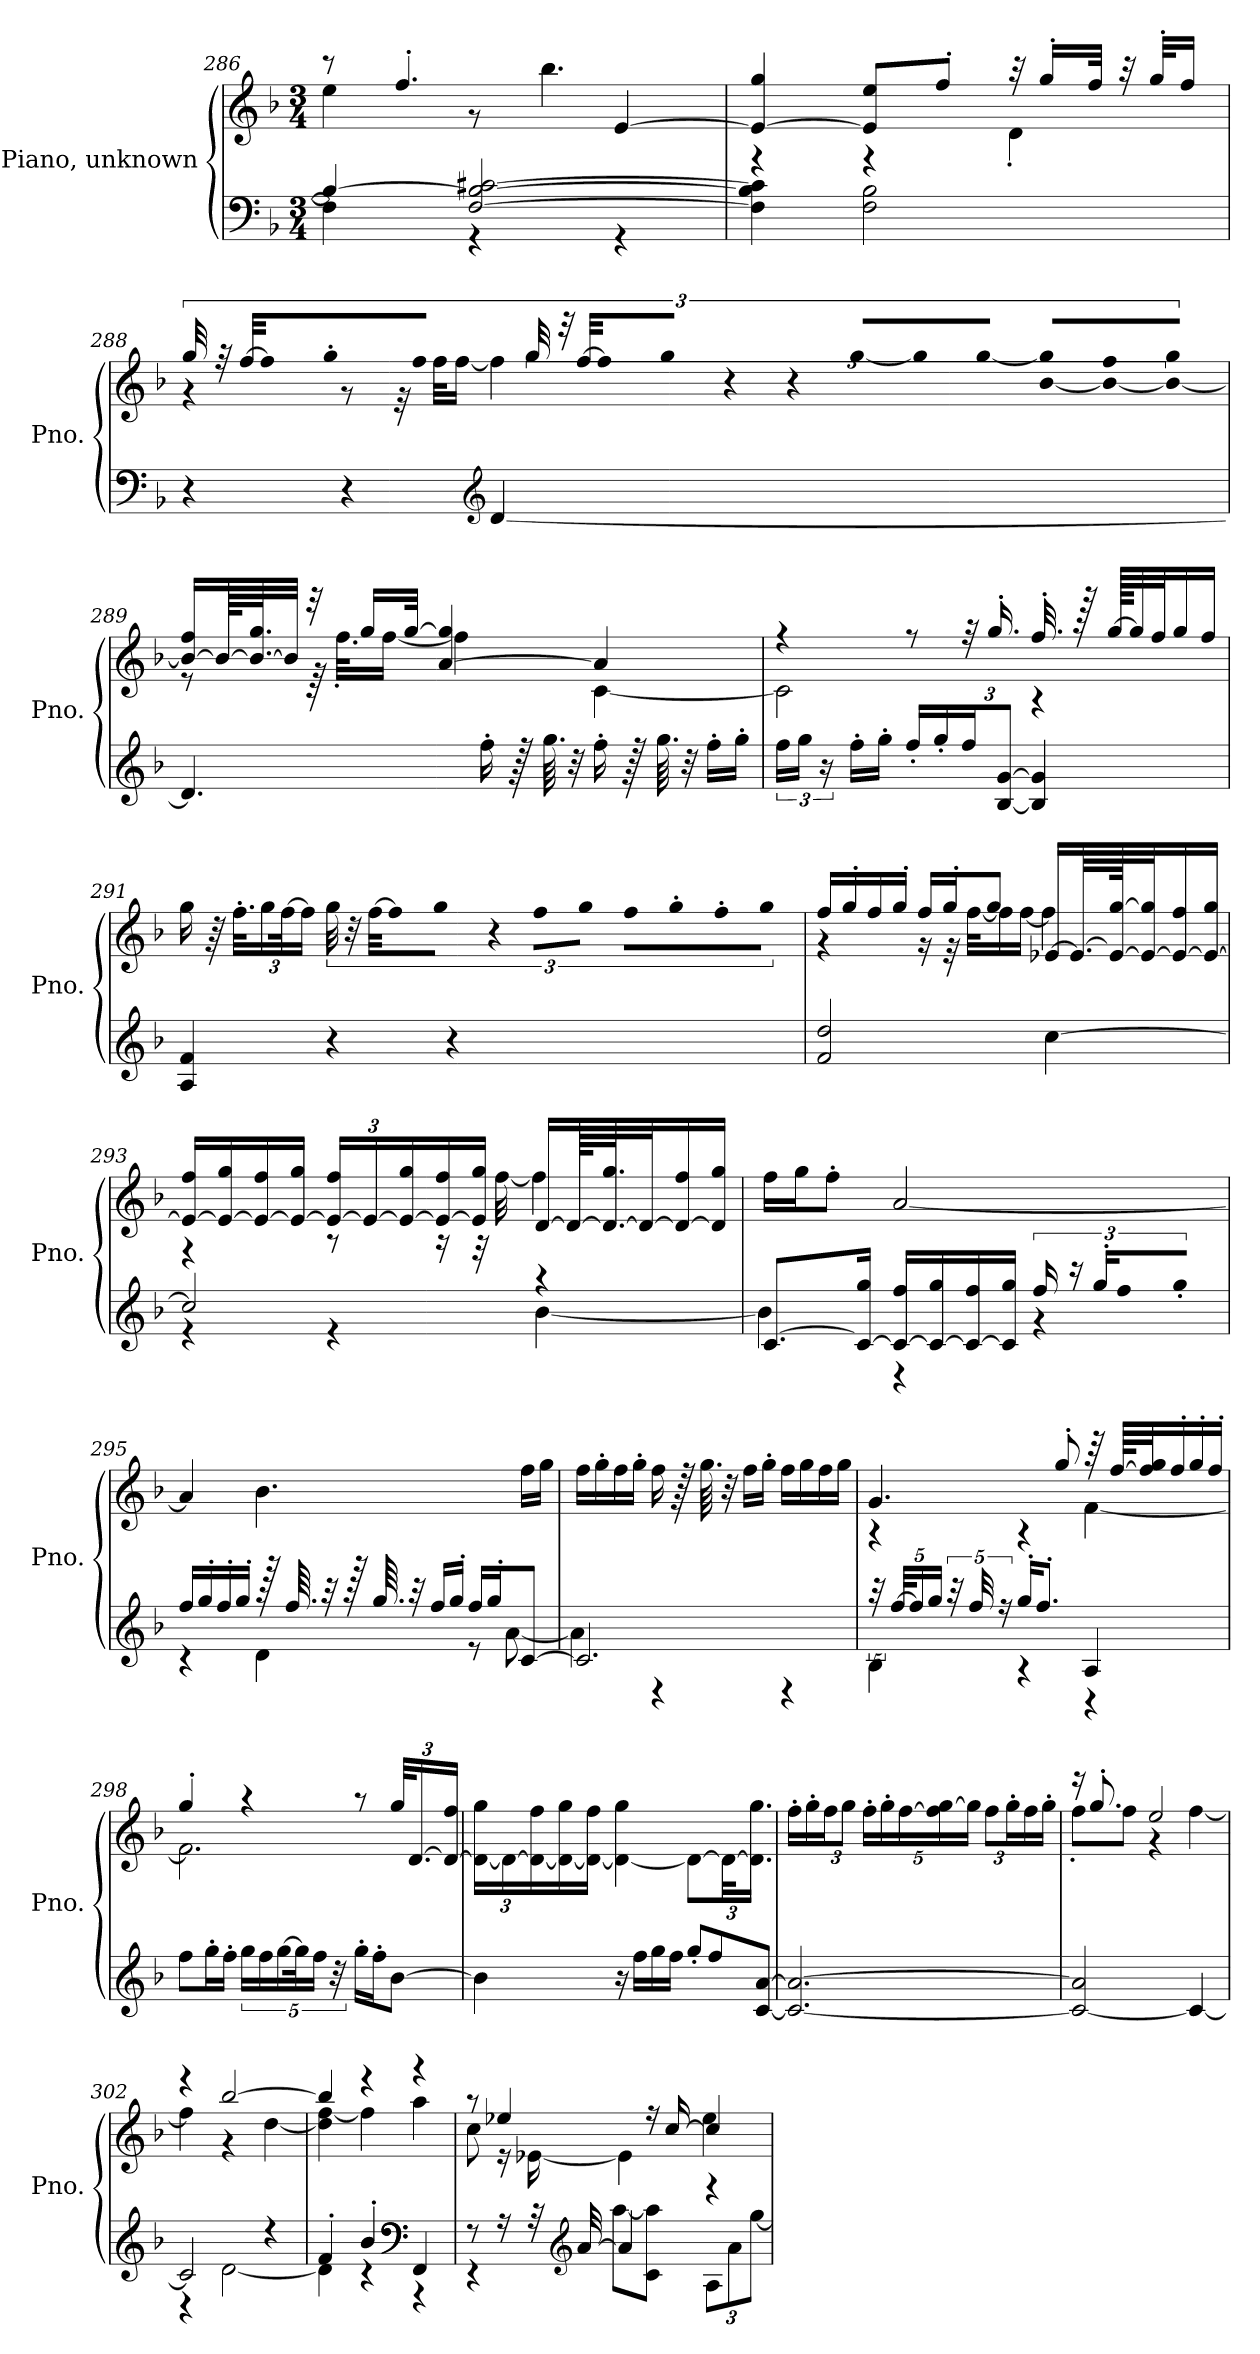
**kern	**kern
*part1	*part1
*staff2	*staff1
*I"Piano, unknown	*
*I'Pno.	*
*clefF4	*clefG2
*k[b-]	*k[b-]
*M3/4	*M3/4
=286	=286
*^	*^
4B-/_	4F\]	8r	4ee\
.	.	4.ff'/	.
[2F/ 2B-/_ [2c#X/	4r	.	8r
.	.	.	4.bb-\
.	4r	[4e/	.
*v	*v	*	*
=287	=287	=287
4F\] 4B-\] 4c#\]	4e/_ 4gg/	4r
2F\ 2B-\	8e/] 8ee/L	4r
.	8ff'/J	.
.	32r	4d'\
.	16gg'/LL	.
.	32ff/JJk	.
.	32r	.
.	32gg'/KLL	.
.	16ff/JJ	.
!!LO:LB:g=z	!!
=288	=288	=288
4r	48gg/	4r
.	48r	.
.	[48ff/KLL	.
.	16ff/]	.
.	16gg'/	.
.	16ff/JJ	.
4r	48gg/	8r
.	48r	.
.	[48ff/LLL	.
.	32ff/]	.
.	32gg/JJJ	.
.	32r	32r
.	64r	32ff\KLL
.	[64gg/KLLL	.
.	32gg/]	[16ff\JJ
.	[32gg/JJJ	.
*clefG2	*	*
[4d/	[8b-/ 8gg/]L	4ff\]
.	16b-/_ 16ff/L	.
.	16b-/_ 16gg/JJ	.
!!LO:LB:g=z	!!
=289	=289	=289
4.d/]	16b-/_ 16ff/LL	8r
.	128b-/KLL_	.
.	64.b-/_ 64.gg/J	.
.	32b-/JJJ]	.
.	32r	64r
.	.	32.ff'\KLL
.	16gg/LL	.
.	.	[16ff\JJ
.	[32gg/JJk	.
.	[4a/ 4gg/]	4ff\]
16ff'\	.	.
128r	.	.
64.gg\	.	.
32r	.	.
16ff'\	4a/]	[4c\
128r	.	.
64.gg\	.	.
32r	.	.
16ff'\LL	.	.
16gg'\JJ	.	.
=290	=290	=290
24ff\LL	4r	2c\]
24gg\JJ	.	.
24r	.	.
16ff'\LL	.	.
16gg'\JJ	.	.
16ff'/LL	8r	.
16gg'/	.	.
*Xbrackettup	*	*
24ff/J	32r	.
.	16.gg'/	.
[12B-/ [12g/J	.	.
4B-/] 4g/]	32.ff'/	4r
.	128r	.
.	[128gg/KKLLL	.
.	32gg/]	.
.	32ff/J	.
.	16gg/	.
.	16ff/JJ	.
*	*v	*v
!!LO:LB:g=z
=291	=291
4A/ 4f/	16gg\
.	64r
.	32.ff'\KLL
*	*Xbrackettup
.	24gg\
.	[48ff\K
.	16ff\JJ]
*	*brackettup
4r	48gg\
.	48r
.	[48ff\LLL
.	32ff\]
.	32gg\JJJ
.	32r
.	32ff\KLL
.	16gg\JJ
4r	16ff\LL
.	16gg'\
.	16ff'\
.	16gg\JJ
=292	=292
*	*^
2f/ 2dd/	16ff/LL	4r
.	16gg'/	.
.	16ff/	.
.	16gg'/JJ	.
.	16ff/LL	16r
.	16gg'/J	32r
.	.	[32ff\KLL
.	8gg/J	16ff\]
.	.	[16ff\JJ
[4cc\	[16e-X/LL	4ff\]
.	64.e-/LL_	.
.	128e-/_ [128gg/JK	.
.	32e-/_ 32gg/]J	.
.	16e-/_ 16ff/	.
.	16e-/_ 16gg/JJ	.
!!LO:LB:g=z	!!
=293	=293	=293
*^	*	*
2cc/]	4r	16e-/_ 16ff/LL	4r
.	.	16e-/_ 16gg/	.
.	.	16e-/_ 16ff/	.
.	.	16e-/_ 16gg/JJ	.
*	*	*Xbrackettup	*
.	4r	24e-/_ 24ff/LL	8r
.	.	24e-/_	.
.	.	24e-/_ 24gg/	.
.	.	16e-/_ 16ff/	16r
.	.	16e-/] 16gg/JJ	32r
.	.	.	[32ff\
4r	[4b-\	[16d/LL	4ff\]
.	.	128d/KLL_	.
.	.	64.d/_ 64.gg/J	.
.	.	32d/J_	.
.	.	16d/_ 16ff/	.
.	.	16d/] 16gg/JJ	.
*	*	*v	*v
=294	=294	=294
[8.c/L	4b-\]	16ff\LL
.	.	16gg\J
.	.	8ff'\J
16c/_ 16gg/Jk	.	.
16c/_ 16ff/LL	4r	[2a/
16c/_ 16gg/	.	.
16c/_ 16ff/	.	.
16c/] 16gg/JJ	.	.
*brackettup	*	*
24ff/	4r	.
24r	.	.
24gg'/LL	.	.
16ff/	.	.
16gg'/JJ	.	.
!!LO:PB:g=z
=295	=295	=295
16ff/LL	4r	4a/]
16gg'/	.	.
16ff'/	.	.
16gg'/JJ	.	.
128r	4d\	4.b-\
64.ff/	.	.
32r	.	.
128r	.	.
64.gg/	.	.
32r	.	.
16ff/LL	.	.
16gg'/JJ	.	.
16ff/LL	8r	.
16gg'/J	.	.
[8c/J	[8a\	16ff\LL
.	.	16gg\JJ
=296	=296	=296
2.c/]	4a\]	16ff\LL
.	.	16gg'\
.	.	16ff\
.	.	16gg'\JJ
.	4r	16ff\
.	.	128r
.	.	64.gg\
.	.	32r
.	.	16ff\LL
.	.	16gg'\JJ
.	4r	16ff\LL
.	.	16gg\
.	.	16ff\
.	.	16gg\JJ
!!LO:LB:g=z
=297	=297	=297
*	*	*^
40r	4B-\	4.g/	4r
[40ff/KLL	.	.	.
20ff/]	.	.	.
20gg/JJ	.	.	.
40r	.	.	.
40ff/	.	.	.
20r	.	.	.
16gg'/KL	4r	.	4r
8.ff'/J	.	.	.
.	.	8gg'/	.
4A/	4r	64r	[4f\
.	.	[64ff/KLLL	.
.	.	32ff/] 32gg/J	.
.	.	16ff'/	.
.	.	16gg'/	.
.	.	16ff'/JJ	.
*v	*v	*	*
=298	=298	=298
8ff\L	4gg'/	2.f\]
16gg'\L	.	.
16ff'\JJ	.	.
20gg\LL	4r	.
20ff\	.	.
[20gg\	.	.
40gg\K]	.	.
20ff\JJ	.	.
40r	.	.
16gg'\LL	8r	.
16ff'\J	.	.
[8b-\J	48gg/KLL	.
.	[24.d/	.
.	24d/_ 24ff/JJ	.
*	*v	*v
!!LO:LB:g=z
=299	=299
4b-\]	24d\_ 24gg\LL
.	24d\_
.	24d\_ 24ff\
.	16d\_ 16gg\
.	16d\_ 16ff\JJ
16r	4d\_ 4gg\
16ff\LL	.
16gg\	.
16ff\JJ	.
*Xbrackettup	*
12gg'/L	8d\L_
12ff/	.
.	32d\KL_
.	16.d\] 16.gg\JJ
[12c/ [12a/J	.
=300	=300
2.c/_ 2.a/_	16ff'\LL
.	16gg'\
.	24ff\J
.	12gg\J
.	20ff'\LL
.	20gg'\
.	[20ff\
.	20ff\] [20gg\
.	20gg\JJ]
.	12ff\L
.	24gg'\L
.	16ff\
.	16gg'\JJ
=301	=301
*	*^
2c/_ 2a/]	16r	8ff'\L
.	8.gg'/	.
.	.	8ff\J
.	2ee/	4r
4c/_	.	[4ff\
=302	=302	=302
*^	*	*
2c/]	4r	4r	4ff\]
.	[2d\	[2bb-/	4r
4r	.	.	[4dd\
!!LO:LB:g=z	!!
=303	=303	=303	=303
4f'/	4d\]	4bb-/]	4dd\] [4ff\
4b-'/	4r	4r	4ff\]
*clefF4	*	*	*
4FF/	4r	4r	4aa\
=304	=304	=304	=304
8r	4r	8r	8cc\
16r	.	4ee-X/	16r
32r	.	.	[16e-X\
*clefG2	*	*	*
[32a/	.	.	.
4a/]	[8aa\L	.	4e-\]
.	8c\ 8aa\]J	16r	.
.	.	[16cc/	.
4r	12A\L	4cc/]	4ee-\
.	12a\	.	.
.	[12gg\J	.	.
*v	*v	*	*
*	*v	*v
=	=
*-	*-
